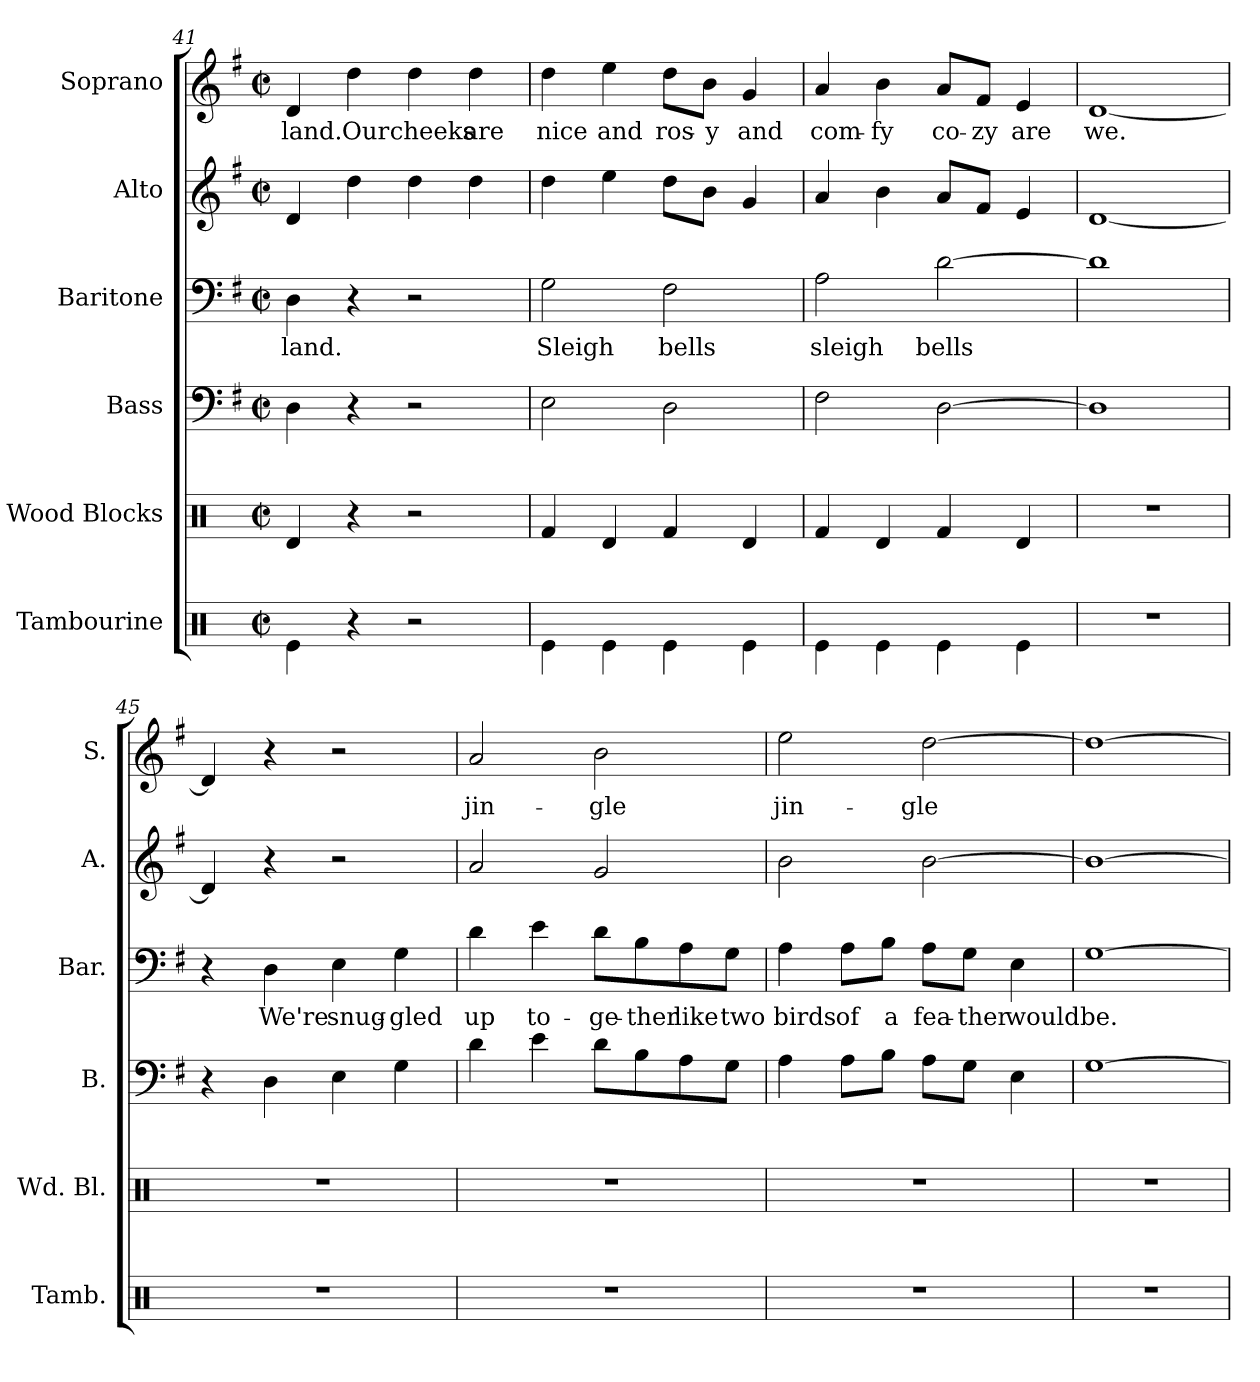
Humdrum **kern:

**kern	**kern	**kern	**kern	**text	**kern	**kern	**text
*part6	*part5	*part4	*part3	*part3	*part2	*part1	*part1
*staff6	*staff5	*staff4	*staff3	*staff3	*staff2	*staff1	*staff1
*I"Tambourine	*I"Wood Blocks	*I"Bass	*I"Baritone	*	*I"Alto	*I"Soprano	*
*I'Tamb.	*I'Wd. Bl.	*I'B.	*I'Bar.	*	*I'A.	*I'S.	*
*clefX	*clefX	*clefF4	*clefF4	*	*clefG2	*clefG2	*
*k[]	*k[]	*k[f#]	*k[f#]	*	*k[f#]	*k[f#]	*
*M2/2	*M2/2	*M2/2	*M2/2	*	*M2/2	*M2/2	*
*met(c|)	*met(c|)	*met(c|)	*met(c|)	*	*met(c|)	*met(c|)	*
=41	=41	=41	=41	=41	=41	=41	=41
!	!	!	!	!LO:LY:b	!	!	!LO:LY:b
4Re\	4Rd/	4D\	4D\	land.	4d/	4d/	land.
!	!	!	!	!	!	!	!LO:LY:b
4r	4r	4r	4r	.	4dd\	4dd\	Our
!	!	!	!	!	!	!	!LO:LY:b
2r	2r	2r	2r	.	4dd\	4dd\	cheeks
!	!	!	!	!	!	!	!LO:LY:b
.	.	.	.	.	4dd\	4dd\	are
=42	=42	=42	=42	=42	=42	=42	=42
!	!	!	!	!LO:LY:b	!	!	!LO:LY:b
4Re\	4Rf/	2E\	2G\	Sleigh	4dd\	4dd\	nice
!	!	!	!	!	!	!	!LO:LY:b
4Re\	4Rd/	.	.	.	4ee\	4ee\	and
!	!	!	!	!LO:LY:b	!	!	!LO:LY:b
4Re\	4Rf/	2D\	2F#\	bells	8dd\L	8dd\L	ros-
!	!	!	!	!	!	!	!LO:LY:b
.	.	.	.	.	8b\J	8b\J	-y
!	!	!	!	!	!	!	!LO:LY:b
4Re\	4Rd/	.	.	.	4g/	4g/	and
!!LO:PB:g=z
=43	=43	=43	=43	=43	=43	=43	=43
!	!	!	!	!LO:LY:b	!	!	!LO:LY:b
4Re\	4Rf/	2F#\	2A\	sleigh	4a/	4a/	com-
!	!	!	!	!	!	!	!LO:LY:b
4Re\	4Rd/	.	.	.	4b\	4b\	-fy
!	!	!	!	!LO:LY:b	!	!	!LO:LY:b
4Re\	4Rf/	[2D\	[2d\	bells	8a/L	8a/L	co-
!	!	!	!	!	!	!	!LO:LY:b
.	.	.	.	.	8f#/J	8f#/J	-zy
!	!	!	!	!	!	!	!LO:LY:b
4Re\	4Rd/	.	.	.	4e/	4e/	are
=44	=44	=44	=44	=44	=44	=44	=44
!	!	!	!	!	!	!	!LO:LY:b
1r	1r	1D]	1d]	.	[1d	[1d	we.
=45	=45	=45	=45	=45	=45	=45	=45
1r	1r	4r	4r	.	4d/]	4d/]	.
!	!	!	!	!LO:LY:b	!	!	!
.	.	4D\	4D\	We're	4r	4r	.
!	!	!	!	!LO:LY:b	!	!	!
.	.	4E\	4E\	snug-	2r	2r	.
!	!	!	!	!LO:LY:b	!	!	!
.	.	4G\	4G\	-gled	.	.	.
=46	=46	=46	=46	=46	=46	=46	=46
!	!	!	!	!LO:LY:b	!	!	!LO:LY:b
1r	1r	4d\	4d\	up	2a/	2a/	jin-
!	!	!	!	!LO:LY:b	!	!	!
.	.	4e\	4e\	to-	.	.	.
!	!	!	!	!LO:LY:b	!	!	!LO:LY:b
.	.	8d\L	8d\L	-ge-	2g/	2b\	-gle
!	!	!	!	!LO:LY:b	!	!	!
.	.	8B\	8B\	-ther	.	.	.
!	!	!	!	!LO:LY:b	!	!	!
.	.	8A\	8A\	like	.	.	.
!	!	!	!	!LO:LY:b	!	!	!
.	.	8G\J	8G\J	two	.	.	.
!!LO:LB:g=z
=47	=47	=47	=47	=47	=47	=47	=47
!	!	!	!	!LO:LY:b	!	!	!LO:LY:b
1r	1r	4A\	4A\	birds	2b\	2ee\	jin-
!	!	!	!	!LO:LY:b	!	!	!
.	.	8A\L	8A\L	of	.	.	.
!	!	!	!	!LO:LY:b	!	!	!
.	.	8B\J	8B\J	a	.	.	.
!	!	!	!	!LO:LY:b	!	!	!LO:LY:b
.	.	8A\L	8A\L	fea-	[2b\	[2dd\	-gle
!	!	!	!	!LO:LY:b	!	!	!
.	.	8G\J	8G\J	-ther	.	.	.
!	!	!	!	!LO:LY:b	!	!	!
.	.	4E\	4E\	would	.	.	.
=48	=48	=48	=48	=48	=48	=48	=48
!	!	!	!	!LO:LY:b	!	!	!
1r	1r	[1G	[1G	be.	1b_	1dd_	.
=	=	=	=	=	=	=	=
*-	*-	*-	*-	*-	*-	*-	*-
